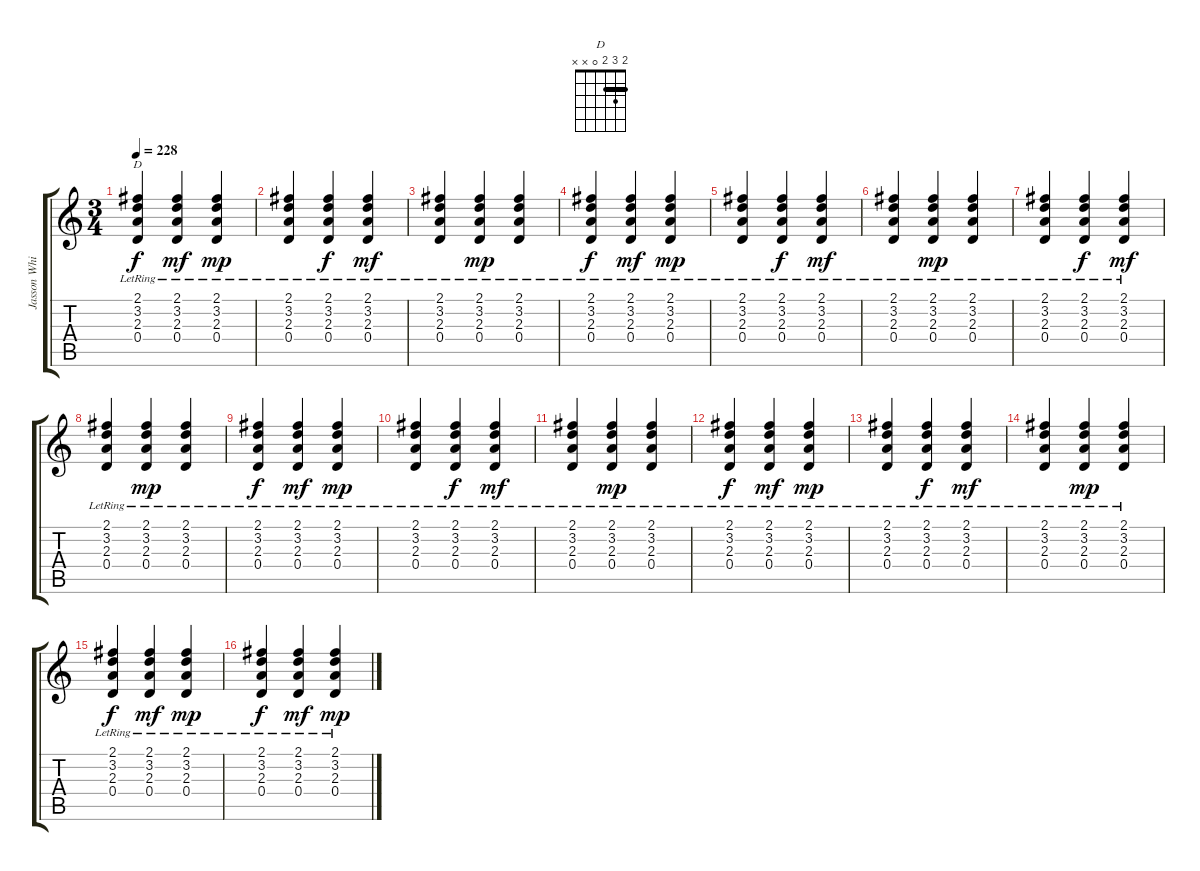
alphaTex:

\track ("Jasson Whilles" "Jasson Whi") {instrument distortionguitar}
\staff {score tabs}
\tuning (E4 B3 G3 D3 A2 E2) {hide}
\chord ("D" 2 3 2 0 x x) {barre 2}
\ts (3 4)
\tempo 228
\clef g2
\ks c
(2.1{lr} 3.2{lr} 2.3{lr} 0.4{lr}).4{ch "D" dy f} (2.1{lr} 3.2{lr} 2.3{lr} 0.4{lr}).4{dy mf} (2.1{lr} 3.2{lr} 2.3{lr} 0.4{lr}).4{dy mp} |
(2.1{lr} 3.2{lr} 2.3{lr} 0.4{lr}).4 (2.1{lr} 3.2{lr} 2.3{lr} 0.4{lr}).4{dy f} (2.1{lr} 3.2{lr} 2.3{lr} 0.4{lr}).4{dy mf} |
(2.1{lr} 3.2{lr} 2.3{lr} 0.4{lr}).4 (2.1{lr} 3.2{lr} 2.3{lr} 0.4{lr}).4{dy mp} (2.1{lr} 3.2{lr} 2.3{lr} 0.4{lr}).4 |
(2.1{lr} 3.2{lr} 2.3{lr} 0.4{lr}).4{dy f} (2.1{lr} 3.2{lr} 2.3{lr} 0.4{lr}).4{dy mf} (2.1{lr} 3.2{lr} 2.3{lr} 0.4{lr}).4{dy mp} |
(2.1{lr} 3.2{lr} 2.3{lr} 0.4{lr}).4 (2.1{lr} 3.2{lr} 2.3{lr} 0.4{lr}).4{dy f} (2.1{lr} 3.2{lr} 2.3{lr} 0.4{lr}).4{dy mf} |
(2.1{lr} 3.2{lr} 2.3{lr} 0.4{lr}).4 (2.1{lr} 3.2{lr} 2.3{lr} 0.4{lr}).4{dy mp} (2.1{lr} 3.2{lr} 2.3{lr} 0.4{lr}).4 |
(2.1{lr} 3.2{lr} 2.3{lr} 0.4{lr}).4 (2.1{lr} 3.2{lr} 2.3{lr} 0.4{lr}).4{dy f} (2.1{lr} 3.2{lr} 2.3{lr} 0.4{lr}).4{dy mf} |
(2.1{lr} 3.2{lr} 2.3{lr} 0.4{lr}).4 (2.1{lr} 3.2{lr} 2.3{lr} 0.4{lr}).4{dy mp} (2.1{lr} 3.2{lr} 2.3{lr} 0.4{lr}).4 |
(2.1{lr} 3.2{lr} 2.3{lr} 0.4{lr}).4{dy f} (2.1{lr} 3.2{lr} 2.3{lr} 0.4{lr}).4{dy mf} (2.1{lr} 3.2{lr} 2.3{lr} 0.4{lr}).4{dy mp} |
(2.1{lr} 3.2{lr} 2.3{lr} 0.4{lr}).4 (2.1{lr} 3.2{lr} 2.3{lr} 0.4{lr}).4{dy f} (2.1{lr} 3.2{lr} 2.3{lr} 0.4{lr}).4{dy mf} |
(2.1{lr} 3.2{lr} 2.3{lr} 0.4{lr}).4 (2.1{lr} 3.2{lr} 2.3{lr} 0.4{lr}).4{dy mp} (2.1{lr} 3.2{lr} 2.3{lr} 0.4{lr}).4 |
(2.1{lr} 3.2{lr} 2.3{lr} 0.4{lr}).4{dy f} (2.1{lr} 3.2{lr} 2.3{lr} 0.4{lr}).4{dy mf} (2.1{lr} 3.2{lr} 2.3{lr} 0.4{lr}).4{dy mp} |
(2.1{lr} 3.2{lr} 2.3{lr} 0.4{lr}).4 (2.1{lr} 3.2{lr} 2.3{lr} 0.4{lr}).4{dy f} (2.1{lr} 3.2{lr} 2.3{lr} 0.4{lr}).4{dy mf} |
(2.1{lr} 3.2{lr} 2.3{lr} 0.4{lr}).4 (2.1{lr} 3.2{lr} 2.3{lr} 0.4{lr}).4{dy mp} (2.1{lr} 3.2{lr} 2.3{lr} 0.4{lr}).4 |
(2.1{lr} 3.2{lr} 2.3{lr} 0.4{lr}).4{dy f} (2.1{lr} 3.2{lr} 2.3{lr} 0.4{lr}).4{dy mf} (2.1{lr} 3.2{lr} 2.3{lr} 0.4{lr}).4{dy mp} |
(2.1{lr} 3.2{lr} 2.3{lr} 0.4{lr}).4{dy f} (2.1{lr} 3.2{lr} 2.3{lr} 0.4{lr}).4{dy mf} (2.1{lr} 3.2{lr} 2.3{lr} 0.4{lr}).4{dy mp}
